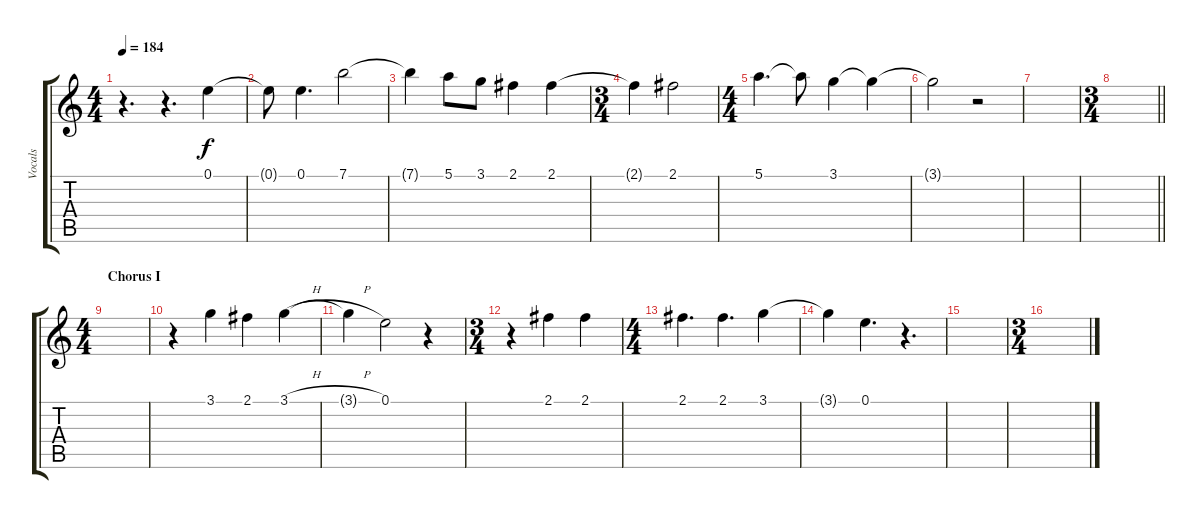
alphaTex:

\track ("Vocals" "Vocals") {instrument acousticguitarsteel}
\staff {score tabs}
\tuning (E4 B3 G3 D3 A2 E2) {hide}
\ts (4 4)
\tempo 184
\clef g2
\ks c
r.4{d dy f} r.4{d} 0.1.4 |
0.1{t}.8 0.1.4{d} 7.1.2 |
7.1{t}.4 5.1.8 3.1.8 2.1.4 2.1.4 |
\ts (3 4)
2.1{t}.4 2.1.2 |
\ts (4 4)
5.1.4{d} 5.1{t}.8 3.1.4 3.1{t}.4 |
3.1{t}.2 r.2 |
|
\ts (3 4)
\barLineRight lightlight
|
\ts (4 4)
\section ("" "Chorus I")
|
r.4 3.1.4 2.1.4 3.1{h}.4 |
3.1{h t}.4 0.1.2 r.4 |
\ts (3 4)
r.4 2.1.4 2.1.4 |
\ts (4 4)
2.1.4{d} 2.1.4{d} 3.1.4 |
3.1{t}.4 0.1.4{d} r.4{d} |
|
\ts (3 4)
